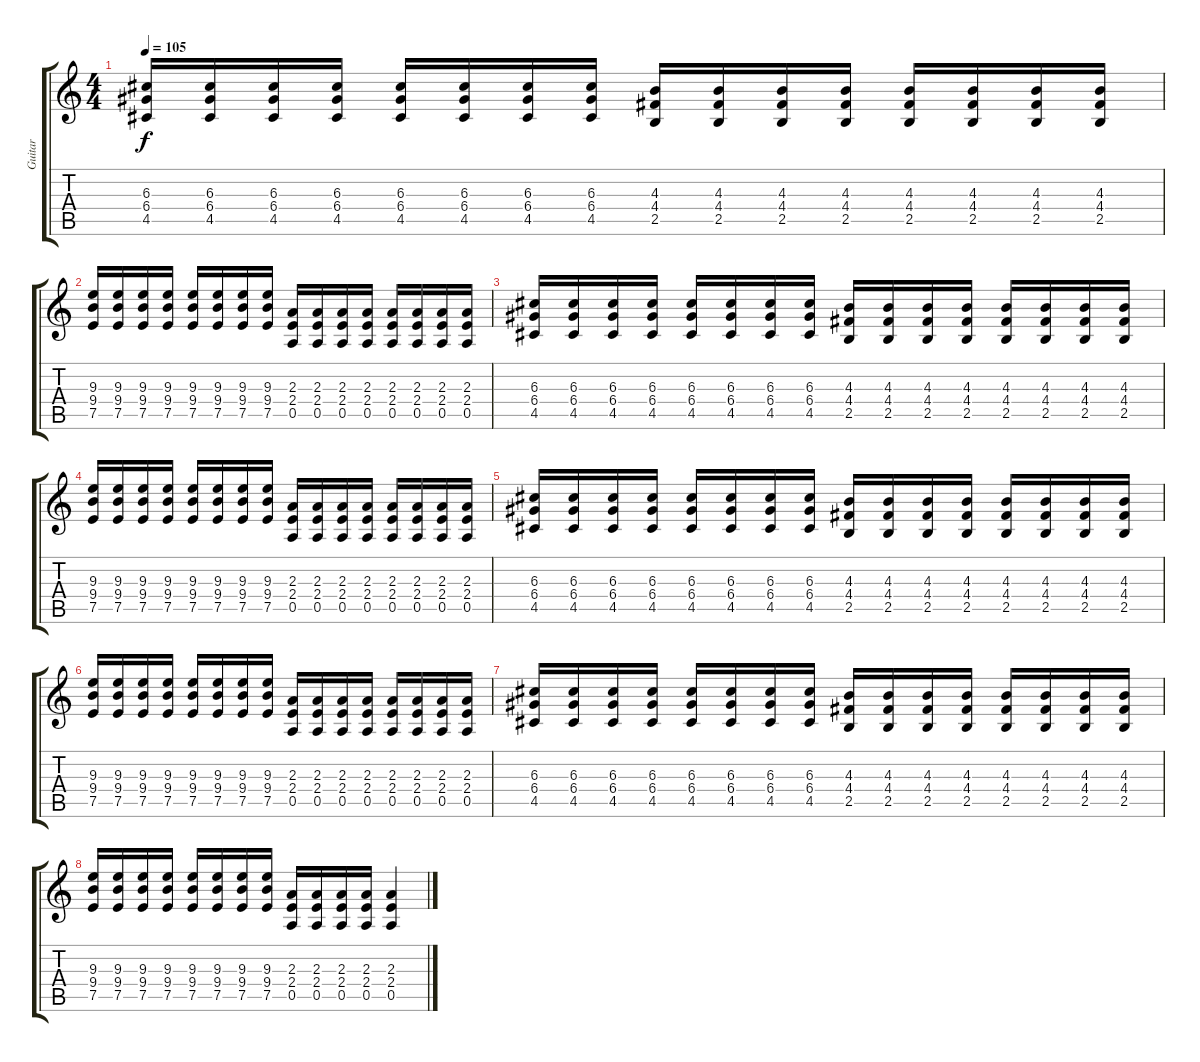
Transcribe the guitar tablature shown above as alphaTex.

\track ("Guitar" "Guitar") {instrument distortionguitar}
\staff {score tabs}
\tuning (E4 B3 G3 D3 A2 E2) {hide}
\ts (4 4)
\tempo 105
\clef g2
\ks c
(6.3 6.4 4.5).16{dy f} (6.3 6.4 4.5).16 (6.3 6.4 4.5).16 (6.3 6.4 4.5).16 (6.3 6.4 4.5).16 (6.3 6.4 4.5).16 (6.3 6.4 4.5).16 (6.3 6.4 4.5).16 (4.3 4.4 2.5).16 (4.3 4.4 2.5).16 (4.3 4.4 2.5).16 (4.3 4.4 2.5).16 (4.3 4.4 2.5).16 (4.3 4.4 2.5).16 (4.3 4.4 2.5).16 (4.3 4.4 2.5).16 |
(9.3 9.4 7.5).16 (9.3 9.4 7.5).16 (9.3 9.4 7.5).16 (9.3 9.4 7.5).16 (9.3 9.4 7.5).16 (9.3 9.4 7.5).16 (9.3 9.4 7.5).16 (9.3 9.4 7.5).16 (2.3 2.4 0.5).16 (2.3 2.4 0.5).16 (2.3 2.4 0.5).16 (2.3 2.4 0.5).16 (2.3 2.4 0.5).16 (2.3 2.4 0.5).16 (2.3 2.4 0.5).16 (2.3 2.4 0.5).16 |
(6.3 6.4 4.5).16 (6.3 6.4 4.5).16 (6.3 6.4 4.5).16 (6.3 6.4 4.5).16 (6.3 6.4 4.5).16 (6.3 6.4 4.5).16 (6.3 6.4 4.5).16 (6.3 6.4 4.5).16 (4.3 4.4 2.5).16 (4.3 4.4 2.5).16 (4.3 4.4 2.5).16 (4.3 4.4 2.5).16 (4.3 4.4 2.5).16 (4.3 4.4 2.5).16 (4.3 4.4 2.5).16 (4.3 4.4 2.5).16 |
(9.3 9.4 7.5).16 (9.3 9.4 7.5).16 (9.3 9.4 7.5).16 (9.3 9.4 7.5).16 (9.3 9.4 7.5).16 (9.3 9.4 7.5).16 (9.3 9.4 7.5).16 (9.3 9.4 7.5).16 (2.3 2.4 0.5).16 (2.3 2.4 0.5).16 (2.3 2.4 0.5).16 (2.3 2.4 0.5).16 (2.3 2.4 0.5).16 (2.3 2.4 0.5).16 (2.3 2.4 0.5).16 (2.3 2.4 0.5).16 |
(6.3 6.4 4.5).16 (6.3 6.4 4.5).16 (6.3 6.4 4.5).16 (6.3 6.4 4.5).16 (6.3 6.4 4.5).16 (6.3 6.4 4.5).16 (6.3 6.4 4.5).16 (6.3 6.4 4.5).16 (4.3 4.4 2.5).16 (4.3 4.4 2.5).16 (4.3 4.4 2.5).16 (4.3 4.4 2.5).16 (4.3 4.4 2.5).16 (4.3 4.4 2.5).16 (4.3 4.4 2.5).16 (4.3 4.4 2.5).16 |
(9.3 9.4 7.5).16 (9.3 9.4 7.5).16 (9.3 9.4 7.5).16 (9.3 9.4 7.5).16 (9.3 9.4 7.5).16 (9.3 9.4 7.5).16 (9.3 9.4 7.5).16 (9.3 9.4 7.5).16 (2.3 2.4 0.5).16 (2.3 2.4 0.5).16 (2.3 2.4 0.5).16 (2.3 2.4 0.5).16 (2.3 2.4 0.5).16 (2.3 2.4 0.5).16 (2.3 2.4 0.5).16 (2.3 2.4 0.5).16 |
(6.3 6.4 4.5).16 (6.3 6.4 4.5).16 (6.3 6.4 4.5).16 (6.3 6.4 4.5).16 (6.3 6.4 4.5).16 (6.3 6.4 4.5).16 (6.3 6.4 4.5).16 (6.3 6.4 4.5).16 (4.3 4.4 2.5).16 (4.3 4.4 2.5).16 (4.3 4.4 2.5).16 (4.3 4.4 2.5).16 (4.3 4.4 2.5).16 (4.3 4.4 2.5).16 (4.3 4.4 2.5).16 (4.3 4.4 2.5).16 |
(9.3 9.4 7.5).16 (9.3 9.4 7.5).16 (9.3 9.4 7.5).16 (9.3 9.4 7.5).16 (9.3 9.4 7.5).16 (9.3 9.4 7.5).16 (9.3 9.4 7.5).16 (9.3 9.4 7.5).16 (2.3 2.4 0.5).16 (2.3 2.4 0.5).16 (2.3 2.4 0.5).16 (2.3 2.4 0.5).16 (2.3 2.4 0.5).4
